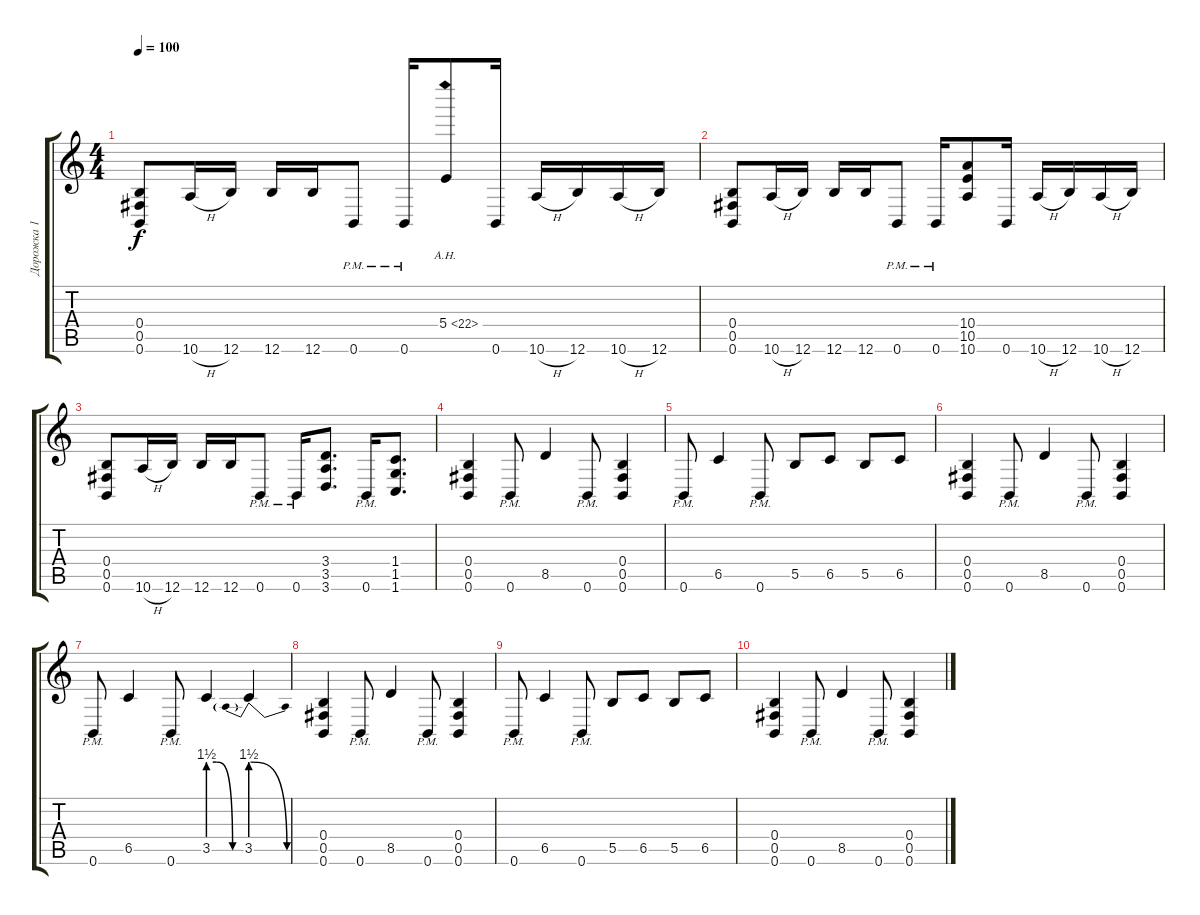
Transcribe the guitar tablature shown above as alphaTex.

\track ("Дорожка 1" "Дорожка 1") {instrument distortionguitar}
\staff {score tabs}
\tuning (Db4 Ab3 E3 B2 Gb2 B1) {hide}
\ts (4 4)
\tempo 100
\clef g2
\ks c
(0.4 0.5 0.6).8{dy f} 10.6{h}.16 12.6.16 12.6.16 12.6.16 0.6{pm}.8 0.6{pm}.16 5.4{ah 17}.8 0.6.16 10.6{h}.16 12.6.16 10.6{h}.16 12.6.16 |
(0.4 0.5 0.6).8 10.6{h}.16 12.6.16 12.6.16 12.6.16 0.6{pm}.8 0.6{pm}.16 (10.4 10.5 10.6).8 0.6.16 10.6{h}.16 12.6.16 10.6{h}.16 12.6.16 |
(0.4 0.5 0.6).8 10.6{h}.16 12.6.16 12.6.16 12.6.16 0.6{pm}.8 0.6{pm}.16 (3.4 3.5 3.6).8{d} 0.6{pm}.16 (1.4 1.5 1.6).8{d} |
(0.4 0.5 0.6).4 0.6{pm}.8 8.5.4 0.6{pm}.8 (0.4 0.5 0.6).4 |
0.6{pm}.8 6.5.4 0.6{pm}.8 5.5.8 6.5.8 5.5.8 6.5.8 |
(0.4 0.5 0.6).4 0.6{pm}.8 8.5.4 0.6{pm}.8 (0.4 0.5 0.6).4 |
0.6{pm}.8 6.5.4 0.6{pm}.8 3.5{be (custom 0 6 15 6 45 0 60 0)}.4 3.5{be (prebendrelease 0 6 60 0)}.4 |
(0.4 0.5 0.6).4 0.6{pm}.8 8.5.4 0.6{pm}.8 (0.4 0.5 0.6).4 |
0.6{pm}.8 6.5.4 0.6{pm}.8 5.5.8 6.5.8 5.5.8 6.5.8 |
(0.4 0.5 0.6).4 0.6{pm}.8 8.5.4 0.6{pm}.8 (0.4 0.5 0.6).4
